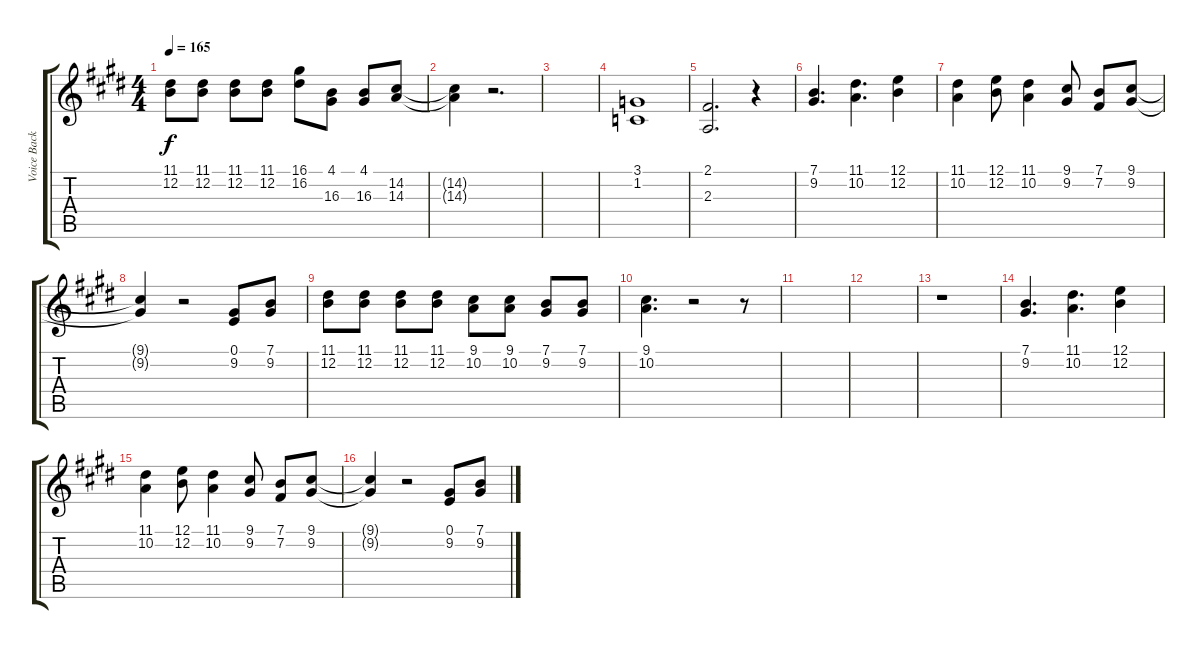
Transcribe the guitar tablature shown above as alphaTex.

\track ("Voice Backup" "Voice Back") {instrument pad4choir}
\staff {score tabs}
\tuning (E4 B3 G3 D3 A2 E2) {hide}
\ts (4 4)
\tempo 165
\clef g2
\ks e
(11.1 12.2).8{dy f} (11.1 12.2).8 (11.1 12.2).8 (11.1 12.2).8 (16.1 16.2).8 (4.1 16.3).8 (4.1 16.3).8 (14.2 14.3).8 |
(14.2{t} 14.3{t}).4 r.2{d} |
|
(3.1 1.2).1 |
(2.1 2.3).2{d} r.4 |
(7.1 9.2).4{d} (11.1 10.2).4{d} (12.1 12.2).4 |
(11.1 10.2).4 (12.1 12.2).8 (11.1 10.2).4 (9.1 9.2).8 (7.1 7.2).8 (9.1 9.2).8 |
(9.1{t} 9.2{t}).4 r.2 (0.1 9.2).8 (7.1 9.2).8 |
(11.1 12.2).8 (11.1 12.2).8 (11.1 12.2).8 (11.1 12.2).8 (9.1 10.2).8 (9.1 10.2).8 (7.1 9.2).8 (7.1 9.2).8 |
(9.1 10.2).4{d} r.2 r.8 |
|
|
r.1 |
(7.1 9.2).4{d} (11.1 10.2).4{d} (12.1 12.2).4 |
(11.1 10.2).4 (12.1 12.2).8 (11.1 10.2).4 (9.1 9.2).8 (7.1 7.2).8 (9.1 9.2).8 |
(9.1{t} 9.2{t}).4 r.2 (0.1 9.2).8 (7.1 9.2).8
